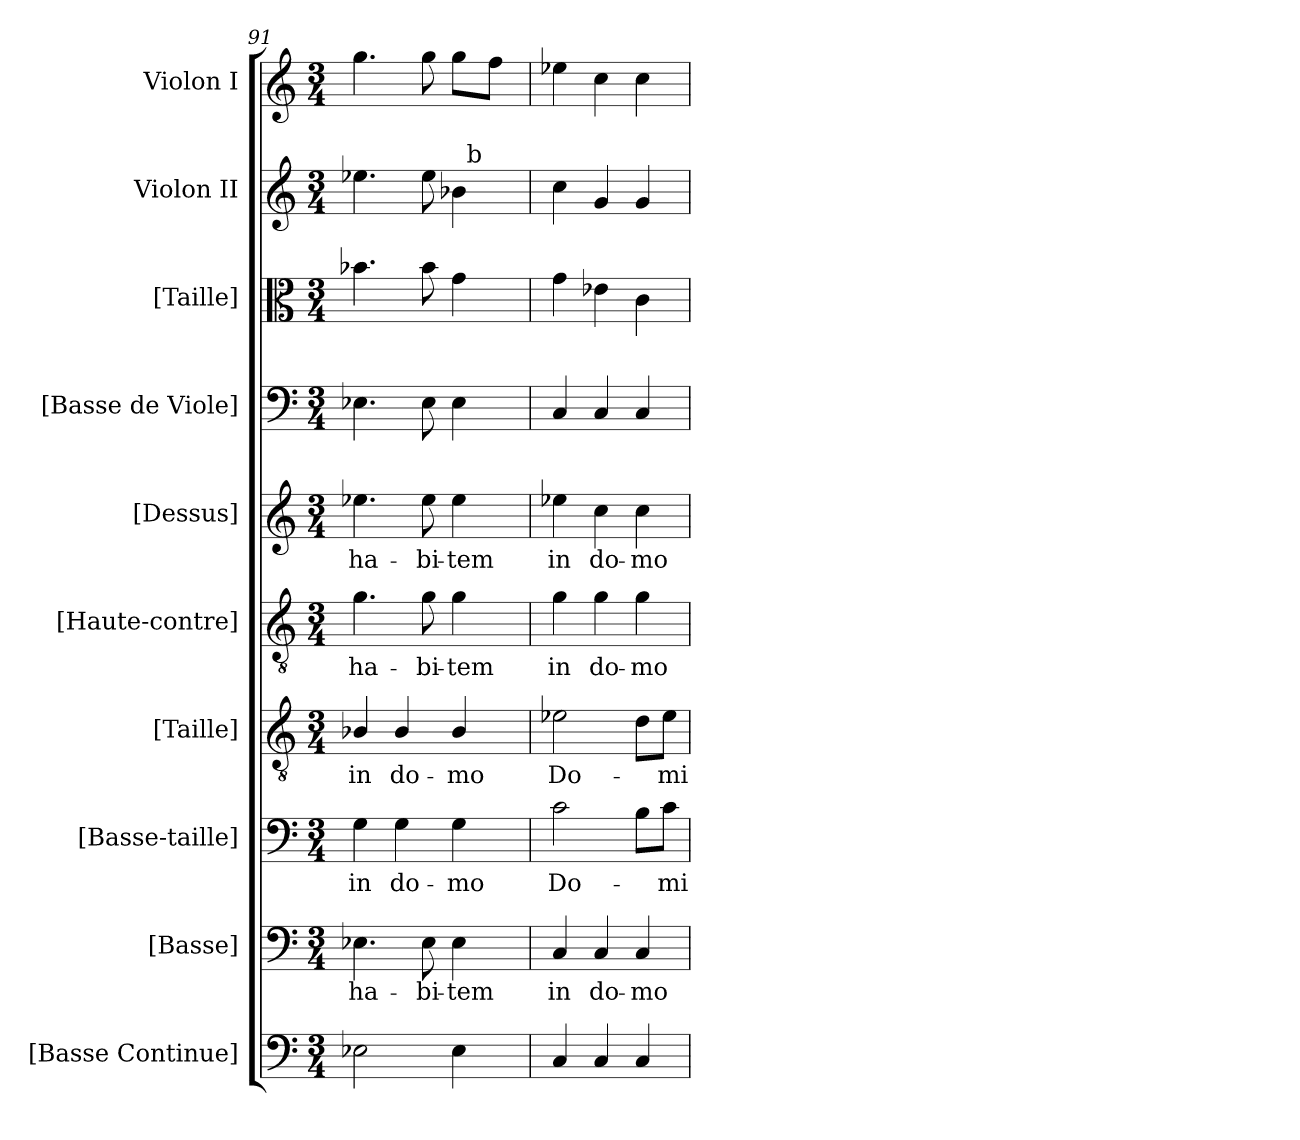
**kern	**kern	**text	**kern	**text	**kern	**text	**kern	**text	**kern	**text	**kern	**kern	**kern	**kern
*part10	*part9	*part9	*part8	*part8	*part7	*part7	*part6	*part6	*part5	*part5	*part4	*part3	*part2	*part1
*staff10	*staff9	*staff9	*staff8	*staff8	*staff7	*staff7	*staff6	*staff6	*staff5	*staff5	*staff4	*staff3	*staff2	*staff1
*I"[Basse Continue]	*I"[Basse]	*	*I"[Basse-taille]	*	*I"[Taille]	*	*I"[Haute-contre]	*	*I"[Dessus]	*	*I"[Basse de Viole]	*I"[Taille]	*I"Violon II	*I"Violon I
*I'B.c.	*I'B.	*	*I'B.t.	*	*I'T.	*	*I'H.C.	*	*I'D.	*	*	*	*I'Vln. II	*I'Vln. I
*clefF4	*clefF4	*	*clefF4	*	*clefGv2	*	*clefGv2	*	*clefG2	*	*clefF4	*clefC3	*clefG2	*clefG2
*	*	*	*	*	*ITrd7c12	*	*ITrd7c12	*	*	*	*	*	*	*
*k[]	*k[]	*	*k[]	*	*k[]	*	*k[]	*	*k[]	*	*k[]	*k[]	*k[]	*k[]
*M3/4	*M3/4	*	*M3/4	*	*M3/4	*	*M3/4	*	*M3/4	*	*M3/4	*M3/4	*M3/4	*M3/4
=91	=91	=91	=91	=91	=91	=91	=91	=91	=91	=91	=91	=91	=91	=91
!	!	!LO:LY:b:color=#000000	!	!	!	!	!	!	!	!	!	!	!	!
!	!	!	!	!LO:LY:b:color=#000000	!	!	!	!	!	!	!	!	!	!
!	!	!	!	!	!	!LO:LY:b:color=#000000	!	!	!	!	!	!	!	!
!	!	!	!	!	!	!	!	!LO:LY:b:color=#000000	!	!	!	!	!	!
!	!	!	!	!	!	!	!	!	!	!LO:LY:b:color=#000000	!	!	!	!
*	*	*	*	*	*	*	*	*	*	*	*	*	*^	*
2E-Xi\	4.E-Xi\	ha-	4Gi\	in	4BB-Xi/	in	4.Gi\	-ha-	4.ee-Xi\	-ha-	4.E-Xi\	4.b-Xi\	4.ee-Xi\	2ryy	4.ggi\
!	!	!	!	!LO:LY:b:color=#000000	!	!	!	!	!	!	!	!	!	!	!
!	!	!	!	!	!	!LO:LY:b:color=#000000	!	!	!	!	!	!	!	!	!
.	.	.	4Gi\	do-	4BB-i/	do-	.	.	.	.	.	.	.	.	.
!	!	!LO:LY:b:color=#000000	!	!	!	!	!	!	!	!	!	!	!	!	!
!	!	!	!	!	!	!	!	!LO:LY:b:color=#000000	!	!	!	!	!	!	!
!	!	!	!	!	!	!	!	!	!	!LO:LY:b:color=#000000	!	!	!	!	!
.	8E-i\	-bi-	.	.	.	.	8Gi\	-bi-	8ee-i\	-bi-	8E-i\	8b-i\	8ee-i\	.	8ggi\
!	!	!LO:LY:b:color=#000000	!	!	!	!	!	!	!	!	!	!	!	!	!
!	!	!	!	!LO:LY:b:color=#000000	!	!	!	!	!	!	!	!	!	!	!
!	!	!	!	!	!	!LO:LY:b:color=#000000	!	!	!	!	!	!	!	!	!
!	!	!	!	!	!	!	!	!LO:LY:b:color=#000000	!	!	!	!	!	!	!
!	!	!	!	!	!	!	!	!	!	!LO:LY:b:color=#000000	!	!	!	!	!
4E-i\	4E-i\	-tem	4Gi\	-mo	4BB-i/	-mo	4Gi\	-tem	4ee-i\	-tem	4E-i\	4gi\	4b-i\	32ryy	8ggi\L
.	.	.	.	.	.	.	.	.	.	.	.	.	.	256ryy	.
!	!	!	!	!	!	!	!	!	!	!	!	!	!	!LO:TX:a:t=b	!
.	.	.	.	.	.	.	.	.	.	.	.	.	.	8ryy	.
.	.	.	.	.	.	.	.	.	.	.	.	.	.	.	8ffi\J
.	.	.	.	.	.	.	.	.	.	.	.	.	.	16ryy	.
.	.	.	.	.	.	.	.	.	.	.	.	.	.	64..ryy	.
*	*	*	*	*	*	*	*	*	*	*	*	*	*v	*v	*
=92	=92	=92	=92	=92	=92	=92	=92	=92	=92	=92	=92	=92	=92	=92
*	*	*	*	*	*	*	*	*	*	*	*	*	*^	*
!	!	!LO:LY:b:color=#000000	!	!	!	!	!	!	!	!	!	!	!	!	!
*	*	*	*	*	*	*	*	*	*	*	*	*	*v	*v	*
*	*	*	*	*	*	*	*	*	*	*	*	*	*^	*
!	!	!	!	!LO:LY:b:color=#000000	!	!	!	!	!	!	!	!	!	!	!
*	*	*	*	*	*	*	*	*	*	*	*	*	*v	*v	*
*	*	*	*	*	*	*	*	*	*	*	*	*	*^	*
!	!	!	!	!	!	!LO:LY:b:color=#000000	!	!	!	!	!	!	!	!	!
*	*	*	*	*	*	*	*	*	*	*	*	*	*v	*v	*
*	*	*	*	*	*	*	*	*	*	*	*	*	*^	*
!	!	!	!	!	!	!	!	!LO:LY:b:color=#000000	!	!	!	!	!	!	!
*	*	*	*	*	*	*	*	*	*	*	*	*	*v	*v	*
*	*	*	*	*	*	*	*	*	*	*	*	*	*^	*
!	!	!	!	!	!	!	!	!	!	!LO:LY:b:color=#000000	!	!	!	!	!
*	*	*	*	*	*	*	*	*	*	*	*	*	*v	*v	*
4Ci/	4Ci/	in	2ci\	Do-	2E-Xi\	Do-	4Gi\	in	4ee-Xi\	in	4Ci/	4gi\	4cci\	4ee-Xi\
!	!	!LO:LY:b:color=#000000	!	!	!	!	!	!	!	!	!	!	!	!
!	!	!	!	!	!	!	!	!LO:LY:b:color=#000000	!	!	!	!	!	!
!	!	!	!	!	!	!	!	!	!	!LO:LY:b:color=#000000	!	!	!	!
4Ci/	4Ci/	do-	.	.	.	.	4Gi\	do-	4cci\	do-	4Ci/	4e-Xi\	4gi/	4cci\
!	!	!LO:LY:b:color=#000000	!	!	!	!	!	!	!	!	!	!	!	!
!	!	!	!	!	!	!	!	!LO:LY:b:color=#000000	!	!	!	!	!	!
!	!	!	!	!	!	!	!	!	!	!LO:LY:b:color=#000000	!	!	!	!
4Ci/	4Ci/	-mo	8Bi\L	.	8Di\L	.	4Gi\	-mo	4cci\	-mo	4Ci/	4ci\	4gi/	4cci\
!	!	!	!	!LO:LY:b:color=#000000	!	!	!	!	!	!	!	!	!	!
!	!	!	!	!	!	!LO:LY:b:color=#000000	!	!	!	!	!	!	!	!
.	.	.	8ci\J	-mi-	8E-i\J	-mi-	.	.	.	.	.	.	.	.
=	=	=	=	=	=	=	=	=	=	=	=	=	=	=
*-	*-	*-	*-	*-	*-	*-	*-	*-	*-	*-	*-	*-	*-	*-
